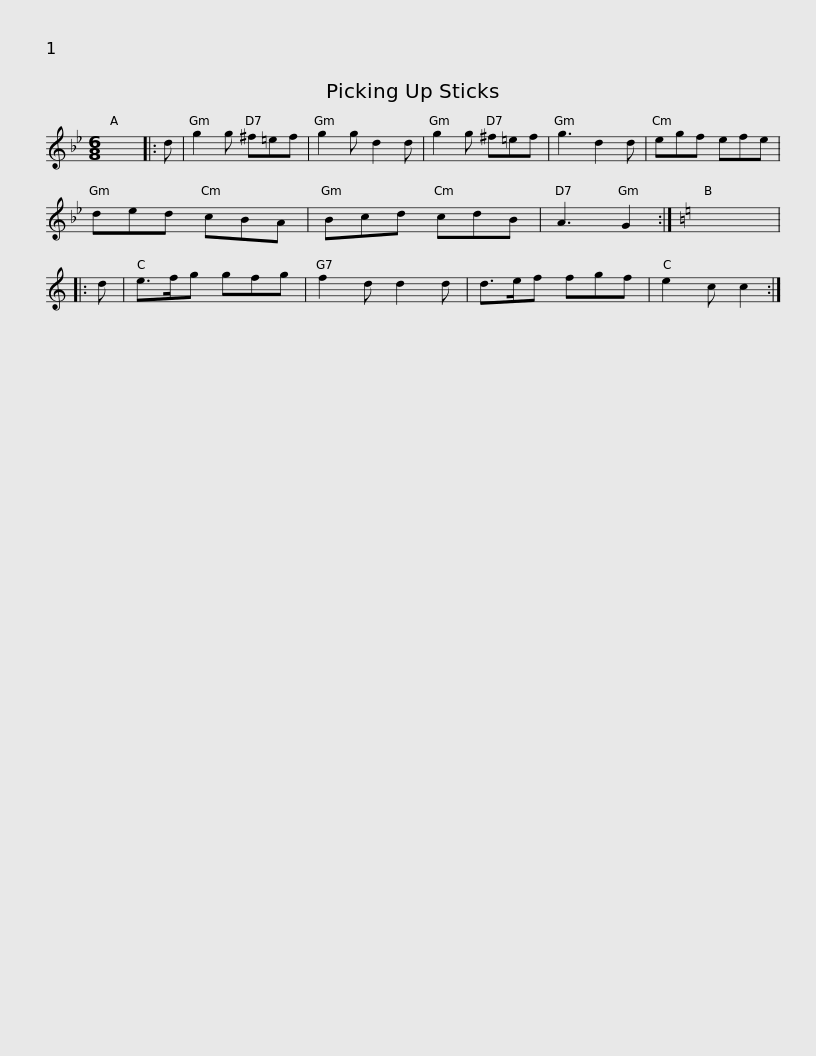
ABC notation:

X:1
L:1/8
M:6/8
I:linebreak $
K:Gmin
V:1 treble
V:1
 x6 |: d | g2 g ^f=ef | g2 g d2 d | g2 g ^f=ef | %5
 g3 d2 d | egf efe | ded cBA | Bcd cdB |$ A3 G2 :| %10
[K:C] x6 |: d | e>fg gfg | f2 d d2 d | d>ef fgf | %15
 e2 c c2 :| %16
